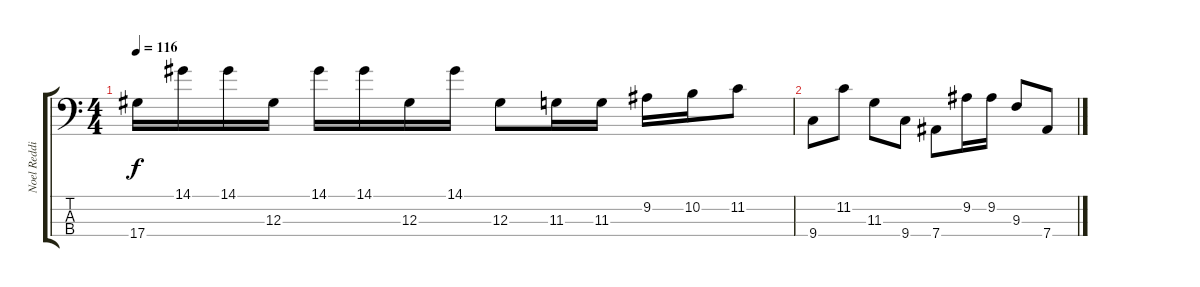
\track ("Noel Redding" "Noel Reddi") {instrument electricbasspick}
\staff {score tabs}
\tuning (Gb2 Db2 Ab1 Eb1) {hide}
\ts (4 4)
\tempo 116
\clef f4
\ks c
17.4.16{dy f} 14.1.16 14.1.16 12.3.16 14.1.16 14.1.16 12.3.16 14.1.16 12.3.8 11.3.16 11.3.16 9.2.16 10.2.16 11.2.8 |
9.4.8 11.2.8 11.3.8 9.4.8 7.4.8 9.2.16 9.2.16 9.3.8 7.4.8
